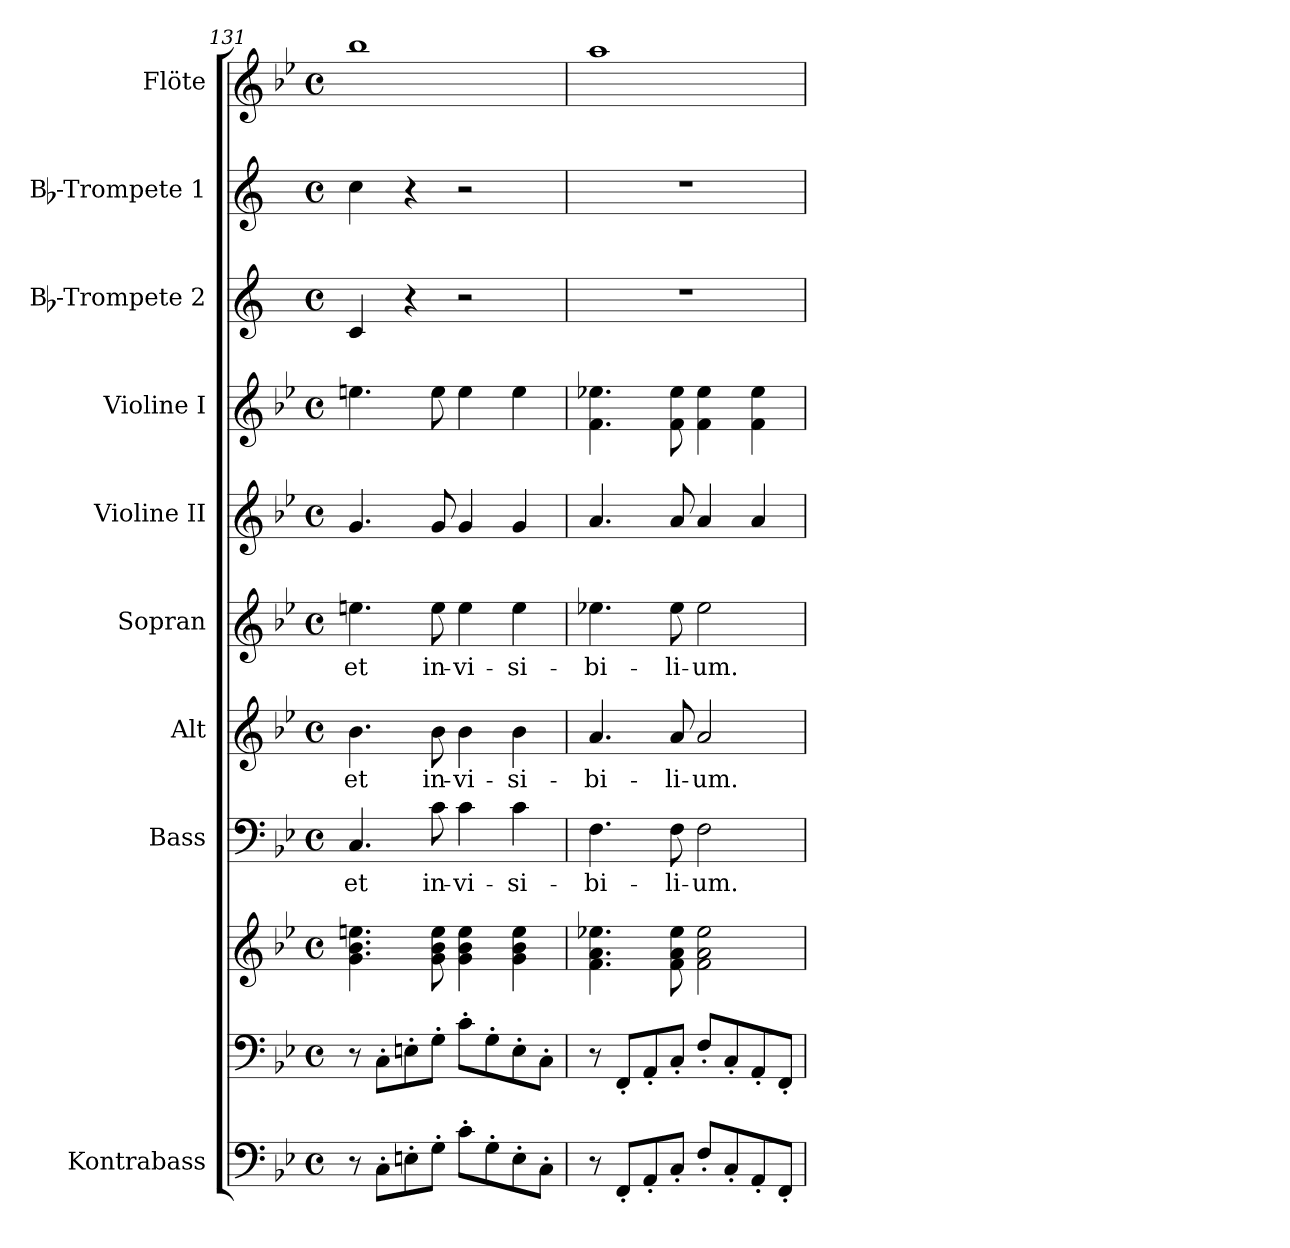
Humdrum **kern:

**kern	**kern	**kern	**kern	**text	**kern	**text	**kern	**text	**kern	**kern	**kern	**kern	**kern
*part10	*part9	*part9	*part8	*part8	*part7	*part7	*part6	*part6	*part5	*part4	*part3	*part2	*part1
*staff11	*staff10	*staff9	*staff8	*staff8	*staff7	*staff7	*staff6	*staff6	*staff5	*staff4	*staff3	*staff2	*staff1
*I"Kontrabass	*	*	*I"Bass	*	*I"Alt	*	*I"Sopran	*	*I"Violine II	*I"Violine I	*I"Bb-Trompete 2	*I"Bb-Trompete 1	*I"Flöte
*I'Kb.	*	*	*I'B.	*	*I'A.	*	*I'S.	*	*I'Vl. II	*I'Vl. I	*I'Bb Trp. 2	*I'Bb Trp. 1	*I'Fl.
*clefF4	*clefF4	*clefG2	*clefF4	*	*clefG2	*	*clefG2	*	*clefG2	*clefG2	*clefG2	*clefG2	*clefG2
*ITrd7c12	*	*	*	*	*	*	*	*	*	*	*ITrd1c2	*ITrd1c2	*
*k[b-e-]	*k[b-e-]	*k[b-e-]	*k[b-e-]	*	*k[b-e-]	*	*k[b-e-]	*	*k[b-e-]	*k[b-e-]	*k[b-e-]	*k[b-e-]	*k[b-e-]
*B-:	*B-:	*B-:	*B-:	*	*B-:	*	*B-:	*	*B-:	*B-:	*B-:	*B-:	*B-:
*M4/4	*M4/4	*M4/4	*M4/4	*	*M4/4	*	*M4/4	*	*M4/4	*M4/4	*M4/4	*M4/4	*M4/4
*met(c)	*met(c)	*met(c)	*met(c)	*	*met(c)	*	*met(c)	*	*met(c)	*met(c)	*met(c)	*met(c)	*met(c)
=131	=131	=131	=131	=131	=131	=131	=131	=131	=131	=131	=131	=131	=131
!	!	!	!	!LO:LY:b	!	!LO:LY:b	!	!LO:LY:b	!	!	!	!	!
8r	8r	4.g\ 4.b-\ 4.een\	4.C/	et	4.b-\	et	4.een\	et	4.g/	4.een\	4B-/	4b-\	1bb-
8CC'>\L	8C'>\L	.	.	.	.	.	.	.	.	.	.	.	.
8EEn'>\	8En'>\	.	.	.	.	.	.	.	.	.	4r	4r	.
!	!	!	!	!LO:LY:b	!	!LO:LY:b	!	!LO:LY:b	!	!	!	!	!
8GG'>\J	8G'>\J	8g\ 8b-\ 8ee\	8c\	in-	8b-\	in-	8ee\	in-	8g/	8ee\	.	.	.
!	!	!	!	!LO:LY:b	!	!LO:LY:b	!	!LO:LY:b	!	!	!	!	!
8C'>\L	8c'>\L	4g\ 4b-\ 4ee\	4c\	-vi-	4b-\	-vi-	4ee\	-vi-	4g/	4ee\	2r	2r	.
8GG'>\	8G'>\	.	.	.	.	.	.	.	.	.	.	.	.
!	!	!	!	!LO:LY:b	!	!LO:LY:b	!	!LO:LY:b	!	!	!	!	!
8EE'>\	8E'>\	4g\ 4b-\ 4ee\	4c\	-si-	4b-\	-si-	4ee\	-si-	4g/	4ee\	.	.	.
8CC'>\J	8C'>\J	.	.	.	.	.	.	.	.	.	.	.	.
=132	=132	=132	=132	=132	=132	=132	=132	=132	=132	=132	=132	=132	=132
!	!	!	!	!LO:LY:b	!	!LO:LY:b	!	!LO:LY:b	!	!	!	!	!
8r	8r	4.f\ 4.a\ 4.ee-X\	4.F\	-bi-	4.a/	-bi-	4.ee-X\	-bi-	4.a/	4.f\ 4.ee-X\	1r	1r	1aa
8FFF'</L	8FF'</L	.	.	.	.	.	.	.	.	.	.	.	.
8AAA'</	8AA'</	.	.	.	.	.	.	.	.	.	.	.	.
!	!	!	!	!LO:LY:b	!	!LO:LY:b	!	!LO:LY:b	!	!	!	!	!
8CC'</J	8C'</J	8f\ 8a\ 8ee-\	8F\	-li-	8a/	-li-	8ee-\	-li-	8a/	8f\ 8ee-\	.	.	.
!	!	!	!	!LO:LY:b	!	!LO:LY:b	!	!LO:LY:b	!	!	!	!	!
8FF'</L	8F'</L	2f\ 2a\ 2ee-\	2F\	-um.	2a/	-um.	2ee-\	-um.	4a/	4f\ 4ee-\	.	.	.
8CC'</	8C'</	.	.	.	.	.	.	.	.	.	.	.	.
8AAA'</	8AA'</	.	.	.	.	.	.	.	4a/	4f\ 4ee-\	.	.	.
8FFF'</J	8FF'</J	.	.	.	.	.	.	.	.	.	.	.	.
=	=	=	=	=	=	=	=	=	=	=	=	=	=
*-	*-	*-	*-	*-	*-	*-	*-	*-	*-	*-	*-	*-	*-
